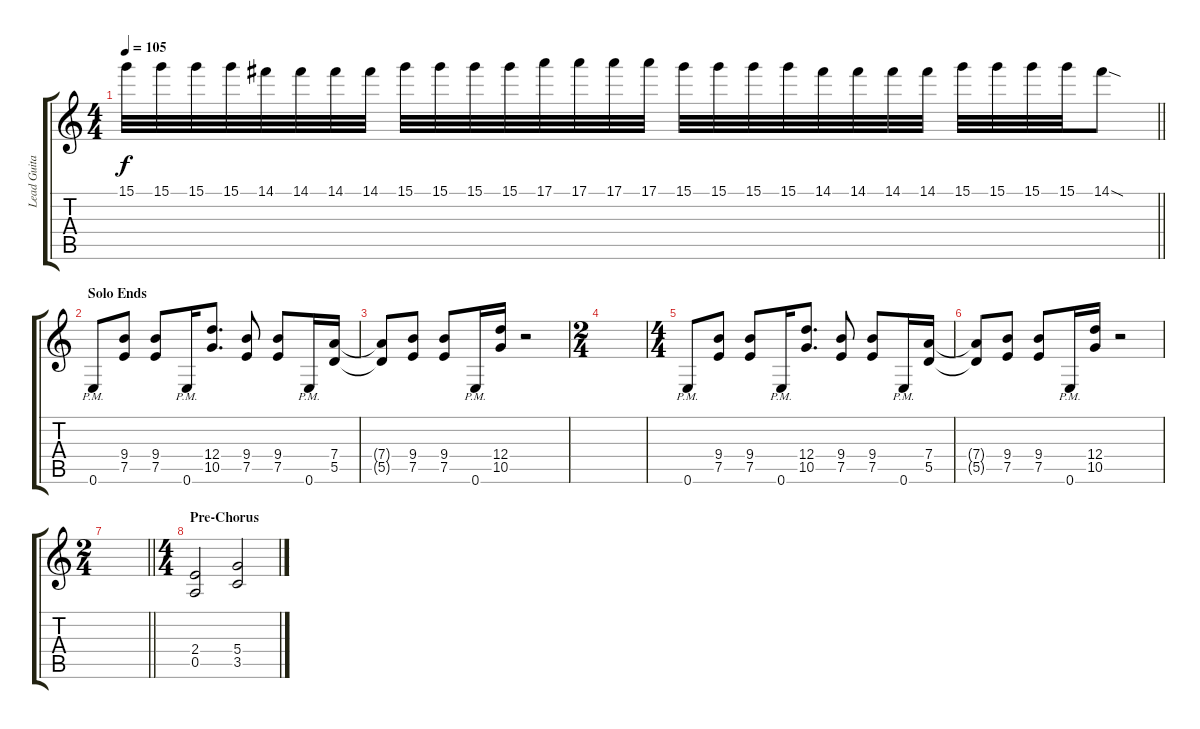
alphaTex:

\track ("Lead Guitar" "Lead Guita") {instrument distortionguitar}
\staff {score tabs}
\tuning (E4 B3 G3 D3 A2 E2) {hide}
\ts (4 4)
\tempo 105
\clef g2
\barLineRight lightlight
\ks c
15.1.32{dy f} 15.1.32 15.1.32 15.1.32 14.1.32 14.1.32 14.1.32 14.1.32 15.1.32 15.1.32 15.1.32 15.1.32 17.1.32 17.1.32 17.1.32 17.1.32 15.1.32 15.1.32 15.1.32 15.1.32 14.1.32 14.1.32 14.1.32 14.1.32 15.1.32 15.1.32 15.1.32 15.1.32 14.1{sod}.8 |
\section ("" "Solo Ends")
0.6{pm}.8 (9.4 7.5).8 (9.4 7.5).8 0.6{pm}.16 (12.4 10.5).8{d} (9.4 7.5).8 (9.4 7.5).8 0.6{pm}.16 (7.4 5.5).16 |
(7.4{t} 5.5{t}).8 (9.4 7.5).8 (9.4 7.5).8 0.6{pm}.16 (12.4 10.5).16 r.2 |
\ts (2 4)
|
\ts (4 4)
0.6{pm}.8 (9.4 7.5).8 (9.4 7.5).8 0.6{pm}.16 (12.4 10.5).8{d} (9.4 7.5).8 (9.4 7.5).8 0.6{pm}.16 (7.4 5.5).16 |
(7.4{t} 5.5{t}).8 (9.4 7.5).8 (9.4 7.5).8 0.6{pm}.16 (12.4 10.5).16 r.2 |
\ts (2 4)
\barLineRight lightlight
|
\ts (4 4)
\section ("" "Pre-Chorus")
(2.4 0.5).2 (5.4 3.5).2
